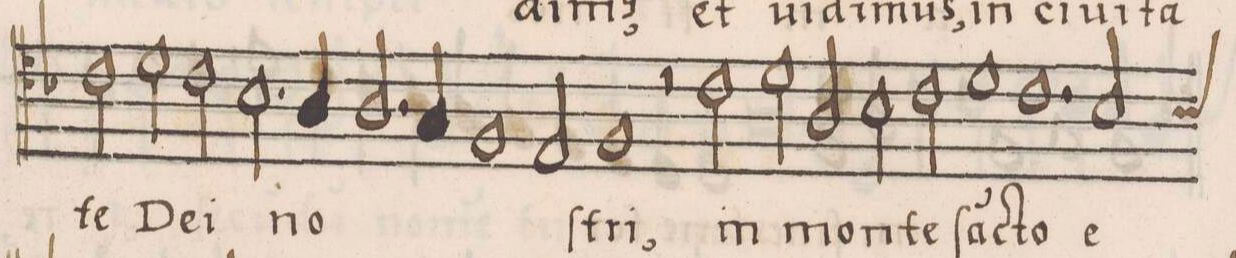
**kern	**text
*I"ALTVS	*
*clefC4	*
*k[b-]	*
*met(C)	*
*M2/1	*
2c\	-te
2d\	De-
=72-	=72-
2c\	-i
2.B-\	no-
4A/	.
2.A/	.
=73-	=73-
4G/	.
1F/	.
2E/	.
=74-	=74-
1F/	-ſtri,
2r	.
2c\	in
=75-	=75-
2d\	.
2A/	mon-
2B-\	.
2c\	-te
=76-	=76-
1d\	ſa(n)-
1.c\	-cto
=77-	=77-
*custos:B-	*
2B-/	e-
*-	*-
